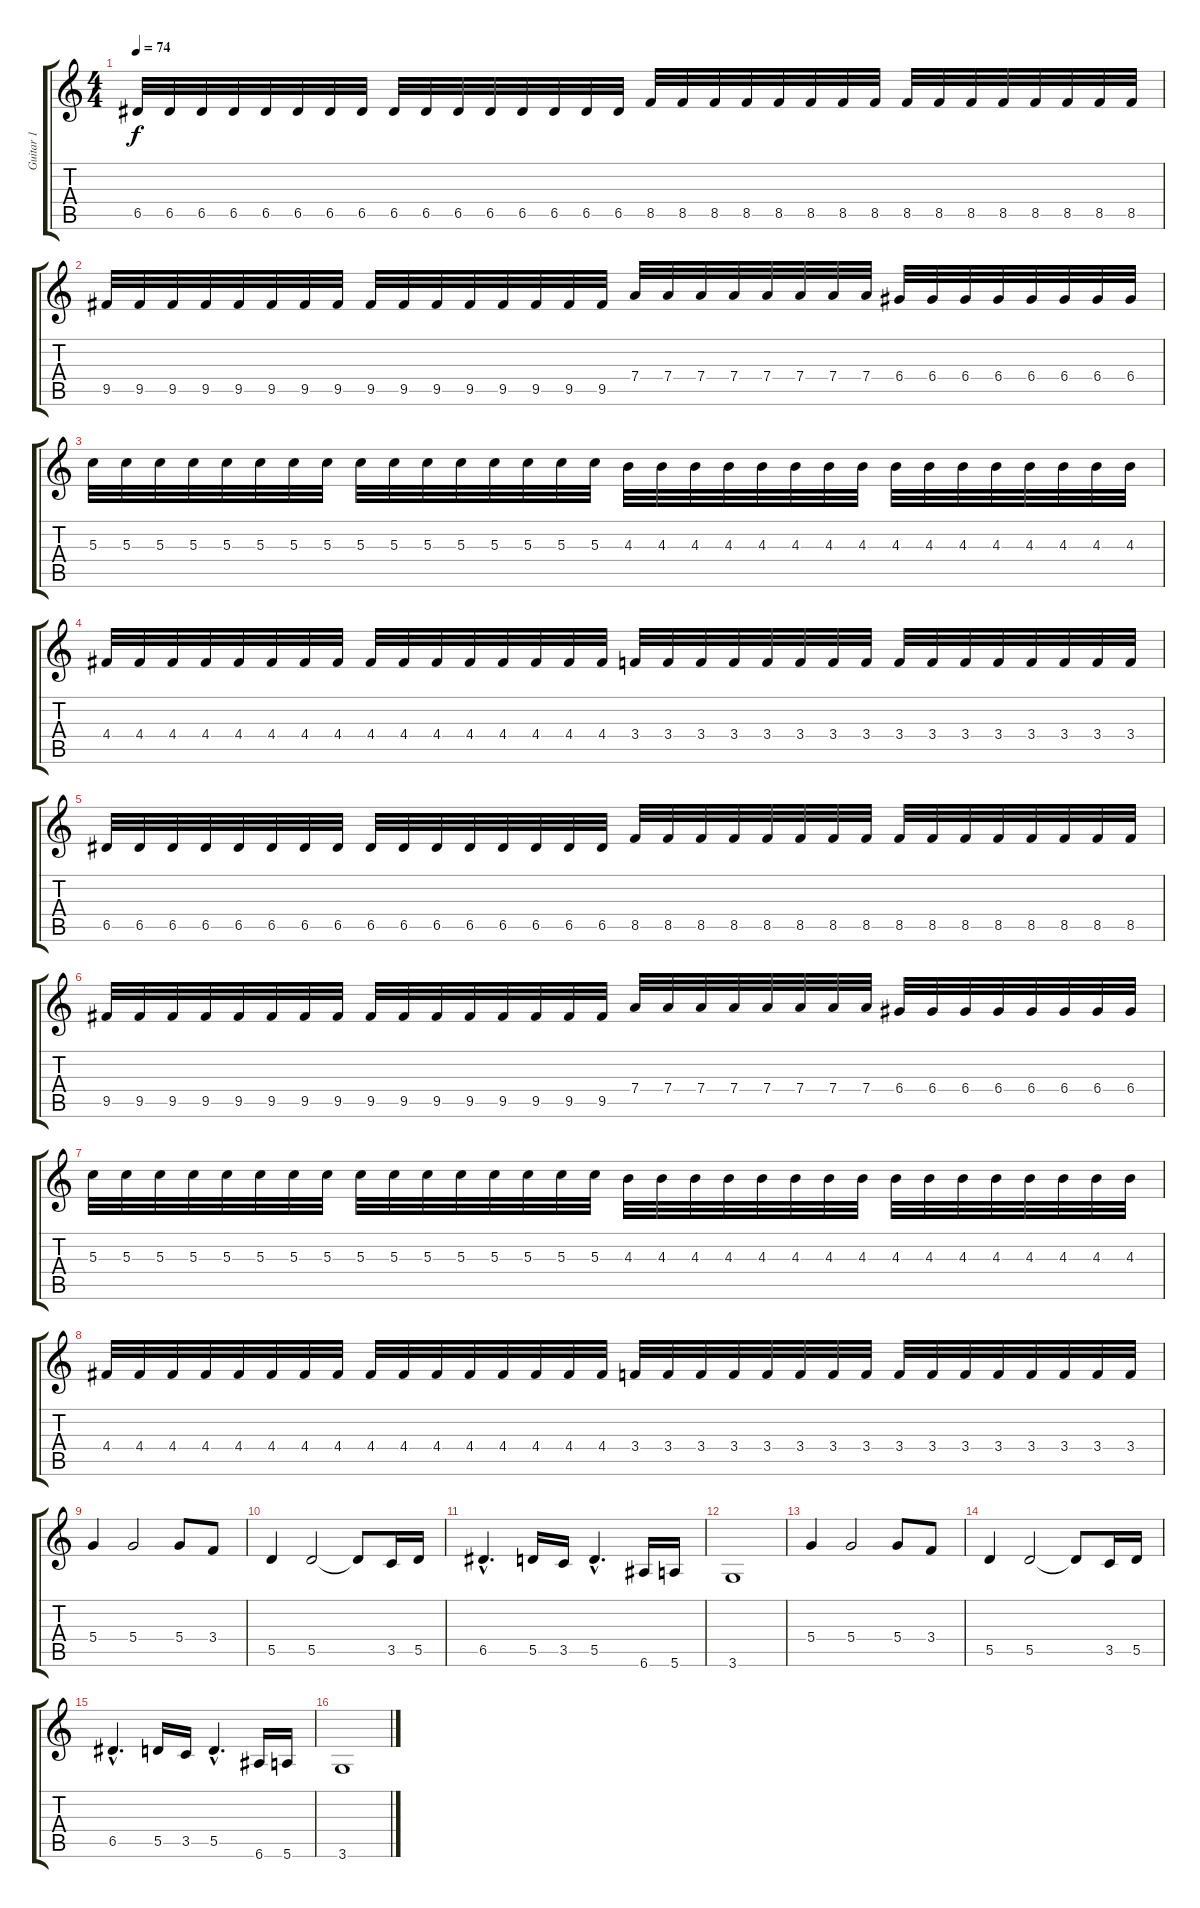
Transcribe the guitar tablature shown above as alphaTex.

\track ("Guitar 1" "Guitar 1") {instrument distortionguitar}
\staff {score tabs}
\tuning (E4 B3 G3 D3 A2 E2) {hide}
\ts (4 4)
\tempo 74
\clef g2
\ks c
6.5.32{dy f} 6.5.32 6.5.32 6.5.32 6.5.32 6.5.32 6.5.32 6.5.32 6.5.32 6.5.32 6.5.32 6.5.32 6.5.32 6.5.32 6.5.32 6.5.32 8.5.32 8.5.32 8.5.32 8.5.32 8.5.32 8.5.32 8.5.32 8.5.32 8.5.32 8.5.32 8.5.32 8.5.32 8.5.32 8.5.32 8.5.32 8.5.32 |
9.5.32 9.5.32 9.5.32 9.5.32 9.5.32 9.5.32 9.5.32 9.5.32 9.5.32 9.5.32 9.5.32 9.5.32 9.5.32 9.5.32 9.5.32 9.5.32 7.4.32 7.4.32 7.4.32 7.4.32 7.4.32 7.4.32 7.4.32 7.4.32 6.4.32 6.4.32 6.4.32 6.4.32 6.4.32 6.4.32 6.4.32 6.4.32 |
5.3.32 5.3.32 5.3.32 5.3.32 5.3.32 5.3.32 5.3.32 5.3.32 5.3.32 5.3.32 5.3.32 5.3.32 5.3.32 5.3.32 5.3.32 5.3.32 4.3.32 4.3.32 4.3.32 4.3.32 4.3.32 4.3.32 4.3.32 4.3.32 4.3.32 4.3.32 4.3.32 4.3.32 4.3.32 4.3.32 4.3.32 4.3.32 |
4.4.32 4.4.32 4.4.32 4.4.32 4.4.32 4.4.32 4.4.32 4.4.32 4.4.32 4.4.32 4.4.32 4.4.32 4.4.32 4.4.32 4.4.32 4.4.32 3.4.32 3.4.32 3.4.32 3.4.32 3.4.32 3.4.32 3.4.32 3.4.32 3.4.32 3.4.32 3.4.32 3.4.32 3.4.32 3.4.32 3.4.32 3.4.32 |
6.5.32 6.5.32 6.5.32 6.5.32 6.5.32 6.5.32 6.5.32 6.5.32 6.5.32 6.5.32 6.5.32 6.5.32 6.5.32 6.5.32 6.5.32 6.5.32 8.5.32 8.5.32 8.5.32 8.5.32 8.5.32 8.5.32 8.5.32 8.5.32 8.5.32 8.5.32 8.5.32 8.5.32 8.5.32 8.5.32 8.5.32 8.5.32 |
9.5.32 9.5.32 9.5.32 9.5.32 9.5.32 9.5.32 9.5.32 9.5.32 9.5.32 9.5.32 9.5.32 9.5.32 9.5.32 9.5.32 9.5.32 9.5.32 7.4.32 7.4.32 7.4.32 7.4.32 7.4.32 7.4.32 7.4.32 7.4.32 6.4.32 6.4.32 6.4.32 6.4.32 6.4.32 6.4.32 6.4.32 6.4.32 |
5.3.32 5.3.32 5.3.32 5.3.32 5.3.32 5.3.32 5.3.32 5.3.32 5.3.32 5.3.32 5.3.32 5.3.32 5.3.32 5.3.32 5.3.32 5.3.32 4.3.32 4.3.32 4.3.32 4.3.32 4.3.32 4.3.32 4.3.32 4.3.32 4.3.32 4.3.32 4.3.32 4.3.32 4.3.32 4.3.32 4.3.32 4.3.32 |
4.4.32 4.4.32 4.4.32 4.4.32 4.4.32 4.4.32 4.4.32 4.4.32 4.4.32 4.4.32 4.4.32 4.4.32 4.4.32 4.4.32 4.4.32 4.4.32 3.4.32 3.4.32 3.4.32 3.4.32 3.4.32 3.4.32 3.4.32 3.4.32 3.4.32 3.4.32 3.4.32 3.4.32 3.4.32 3.4.32 3.4.32 3.4.32 |
5.4.4 5.4.2 5.4.8 3.4.8 |
5.5.4 5.5.2 5.5{t}.8 3.5.16 5.5.16 |
6.5{hac}.4{d} 5.5.16 3.5.16 5.5{hac}.4{d} 6.6.16 5.6.16 |
3.6.1 |
5.4.4 5.4.2 5.4.8 3.4.8 |
5.5.4 5.5.2 5.5{t}.8 3.5.16 5.5.16 |
6.5{hac}.4{d} 5.5.16 3.5.16 5.5{hac}.4{d} 6.6.16 5.6.16 |
3.6.1
